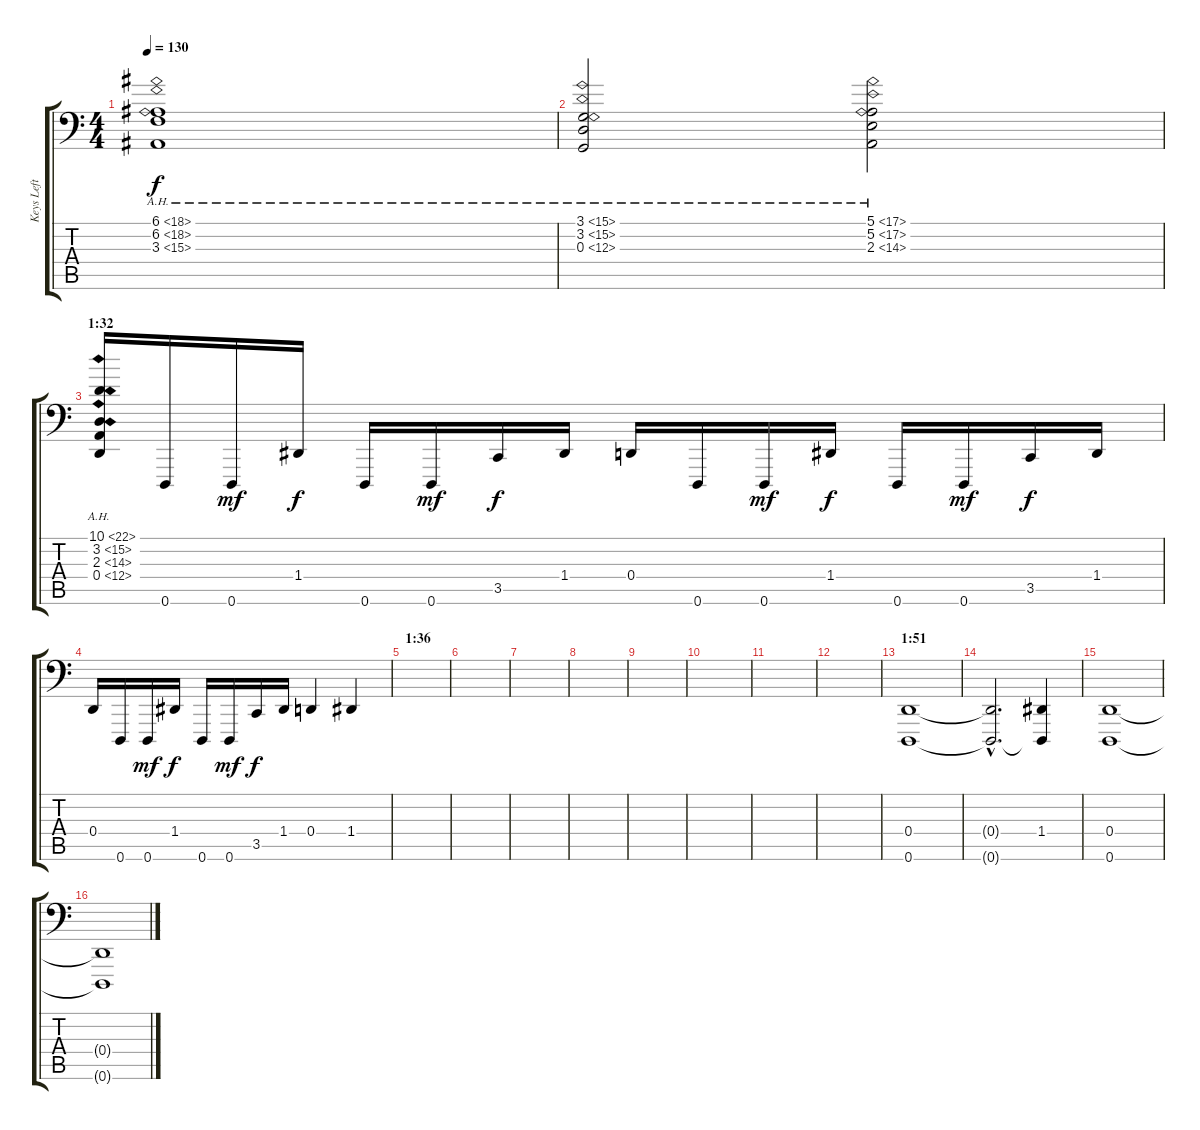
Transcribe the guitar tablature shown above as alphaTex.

\track ("Keys Left" "Keys Left") {instrument lead1square}
\staff {score tabs}
\tuning (E3 B2 G2 D2 A1 D1) {hide}
\ts (4 4)
\tempo 130
\clef f4
\ks c
(6.1{ah 12} 6.2{ah 12} 3.3{ah 12}).1{dy f instrument stringensemble1} |
(3.1{ah 12} 3.2{ah 12} 0.3{ah 12}).2{instrument stringensemble1} (5.1{ah 12} 5.2{ah 12} 2.3{ah 12}).2 |
\section ("" "1:32")
(10.1{ah 12} 3.2{ah 12} 2.3{ah 12} 0.4{ah 12}).16 0.6.16{volume 13 instrument lead1square} 0.6.16{dy mf} 1.4.16{dy f} 0.6.16 0.6.16{dy mf} 3.5.16{dy f} 1.4.16 0.4.16 0.6.16 0.6.16{dy mf} 1.4.16{dy f} 0.6.16 0.6.16{dy mf} 3.5.16{dy f} 1.4.16 |
0.4.16 0.6.16 0.6.16{dy mf} 1.4.16{dy f} 0.6.16 0.6.16{dy mf} 3.5.16{dy f} 1.4.16 0.4.4 1.4.4 |
\section ("" "1:36")
|
|
|
|
|
|
|
|
\section ("" "1:51")
(0.4 0.6).1 |
(0.4{hac t} 0.6{hac t}).2{d} (1.4 0.6{t}).4 |
(0.4 0.6).1 |
(0.4{t} 0.6{t}).1
